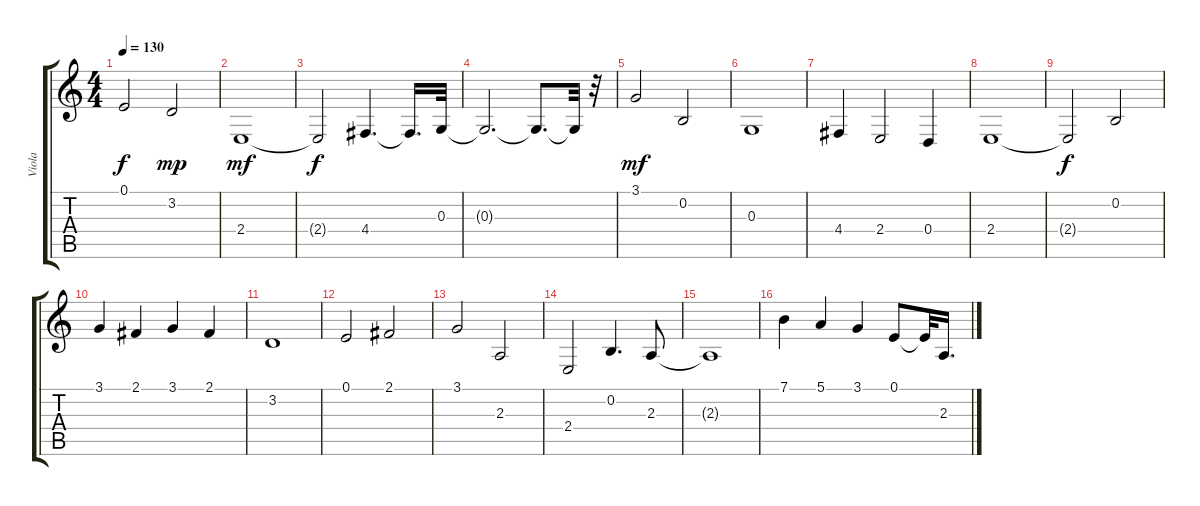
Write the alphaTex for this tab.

\track ("Viola" "Viola") {instrument viola}
\staff {score tabs}
\tuning (E4 B3 G3 D3 A2 E2) {hide}
\ts (4 4)
\tempo 130
\clef g2
\ks c
0.1{t}.2{dy f} 3.2.2{dy mp} |
2.4.1{dy mf} |
2.4{t}.2{dy f} 4.4.4{d} 4.4{t}.16{d} 0.3.32 |
0.3{t}.2{d} 0.3{t}.8{d} 0.3{t}.32 r.32 |
3.1.2{dy mf} 0.2.2 |
0.3.1 |
4.4.4 2.4.2 0.4.4 |
2.4.1 |
2.4{t}.2{dy f} 0.2.2 |
3.1.4 2.1.4 3.1.4 2.1.4 |
3.2.1 |
0.1.2 2.1.2 |
3.1.2 2.3.2 |
2.4.2 0.2.4{d} 2.3.8 |
2.3{t}.1 |
7.1.4 5.1.4 3.1.4 0.1.8 0.1{t}.32 2.3.16{d}
